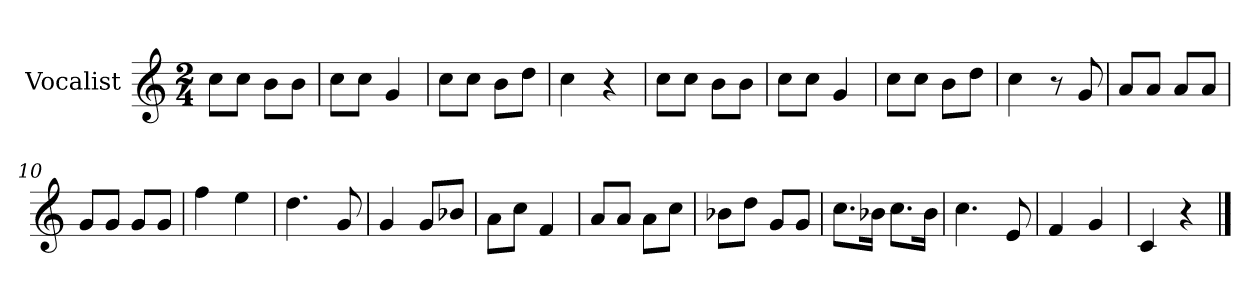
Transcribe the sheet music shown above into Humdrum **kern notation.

**kern
*part1
*staff1
*I"Vocalist
*k[]
*C:
*M2/4
=1
8ccL
8ccJ
8bL
8bJ
=2
8ccL
8ccJ
4g
=3
8ccL
8ccJ
8bL
8ddJ
=4
4cc
4r
=5
8ccL
8ccJ
8bL
8bJ
=6
8ccL
8ccJ
4g
=7
8ccL
8ccJ
8bL
8ddJ
=8
4cc
8r
8g
=9
8aL
8aJ
8aL
8aJ
=10
8gL
8gJ
8gL
8gJ
=11
4ff
4ee
=12
4.dd
8g
=13
4g
8gL
8b-XJ
=14
8aL
8ccJ
4f
=15
8aL
8aJ
8aL
8ccJ
=16
8b-XL
8ddJ
8gL
8gJ
=17
8.ccL
16b-XJk
8.ccL
16b-Jk
=18
4.cc
8e
=19
4f
4g
=20
4c
4r
==
*-
